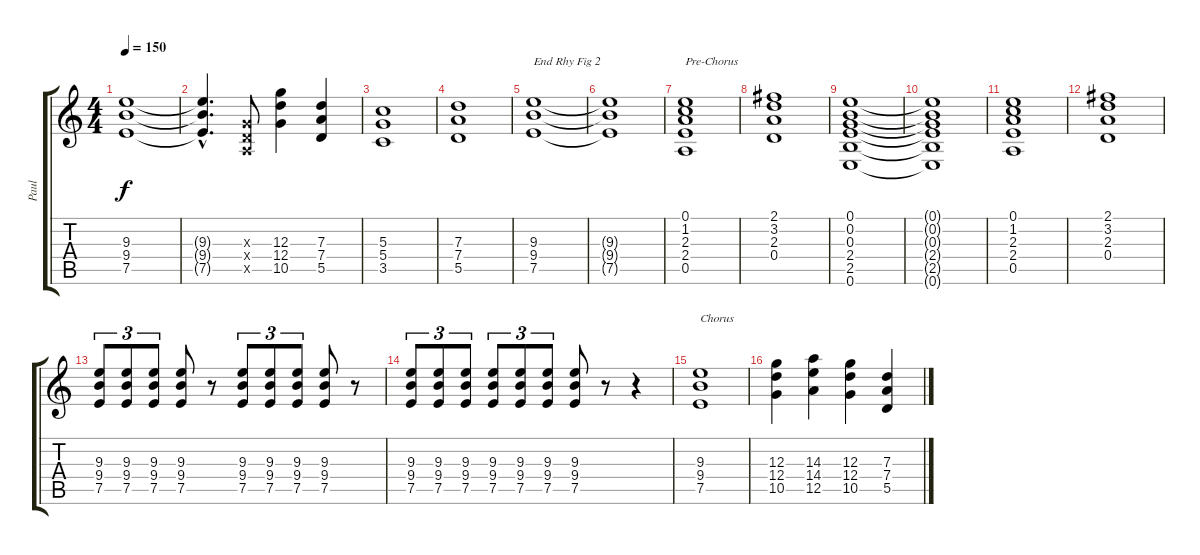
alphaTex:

\track ("Paul" "Paul") {instrument overdrivenguitar}
\staff {score tabs}
\tuning (E4 B3 G3 D3 A2 E2) {hide}
\ts (4 4)
\tempo 150
\clef g2
\ks c
(9.3 9.4 7.5).1{dy f} |
(9.3{hac t} 9.4{hac t} 7.5{hac t}).4{d} (0.3{x} 0.4{x} 0.5{x}).8 (12.3 12.4 10.5).4 (7.3 7.4 5.5).4 |
(5.3 5.4 3.5).1 |
(7.3 7.4 5.5).1 |
(9.3 9.4 7.5).1{txt "End Rhy Fig 2"} |
(9.3{t} 9.4{t} 7.5{t}).1 |
(0.1 1.2 2.3 2.4 0.5).1{txt "Pre-Chorus"} |
(2.1 3.2 2.3 0.4).1 |
(0.1 0.2 0.3 2.4 2.5 0.6).1 |
(0.1{t} 0.2{t} 0.3{t} 2.4{t} 2.5{t} 0.6{t}).1 |
(0.1 1.2 2.3 2.4 0.5).1 |
(2.1 3.2 2.3 0.4).1 |
(9.3 9.4 7.5).8{tu (3 2)} (9.3 9.4 7.5).8{tu (3 2)} (9.3 9.4 7.5).8{tu (3 2)} (9.3 9.4 7.5).8 r.8 (9.3 9.4 7.5).8{tu (3 2)} (9.3 9.4 7.5).8{tu (3 2)} (9.3 9.4 7.5).8{tu (3 2)} (9.3 9.4 7.5).8 r.8 |
(9.3 9.4 7.5).8{tu (3 2)} (9.3 9.4 7.5).8{tu (3 2)} (9.3 9.4 7.5).8{tu (3 2)} (9.3 9.4 7.5).8{tu (3 2)} (9.3 9.4 7.5).8{tu (3 2)} (9.3 9.4 7.5).8{tu (3 2)} (9.3 9.4 7.5).8 r.8 r.4 |
(9.3 9.4 7.5).1{txt "Chorus"} |
(12.3 12.4 10.5).4 (14.3 14.4 12.5).4 (12.3 12.4 10.5).4 (7.3 7.4 5.5).4
